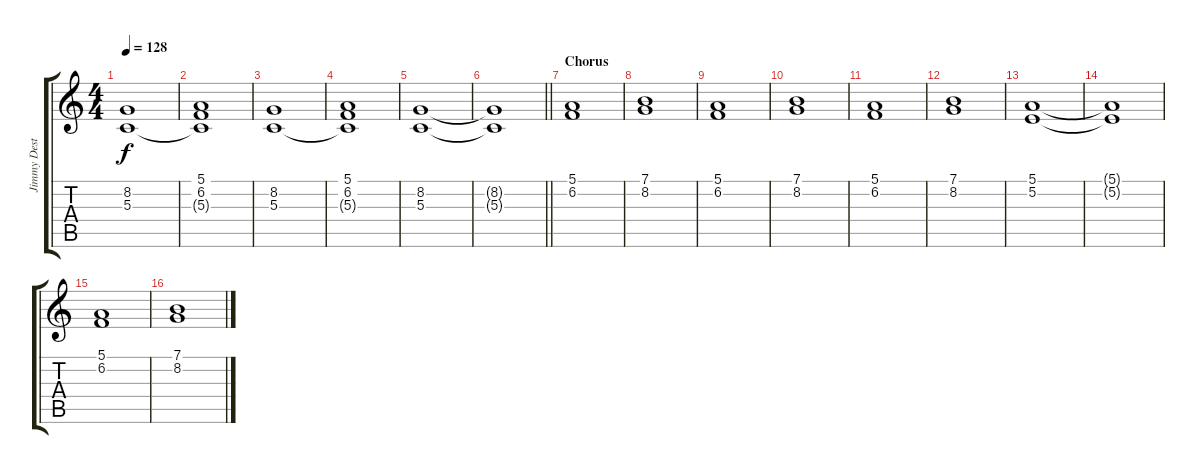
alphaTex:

\track ("Jimmy Destri" "Jimmy Dest") {instrument fx1rain}
\staff {score tabs}
\tuning (E4 B3 G3 D3 A2 E2) {hide}
\ts (4 4)
\tempo 128
\clef g2
\ks c
(8.2 5.3).1{dy f} |
(5.1 6.2 5.3{t}).1 |
(8.2 5.3).1 |
(5.1 6.2 5.3{t}).1 |
(8.2 5.3).1 |
\barLineRight lightlight
(8.2{t} 5.3{t}).1 |
\section ("" "Chorus")
(5.1 6.2).1{instrument lead6voice} |
(7.1 8.2).1 |
(5.1 6.2).1 |
(7.1 8.2).1 |
(5.1 6.2).1 |
(7.1 8.2).1 |
(5.1 5.2).1 |
(5.1{t} 5.2{t}).1 |
(5.1 6.2).1 |
(7.1 8.2).1
